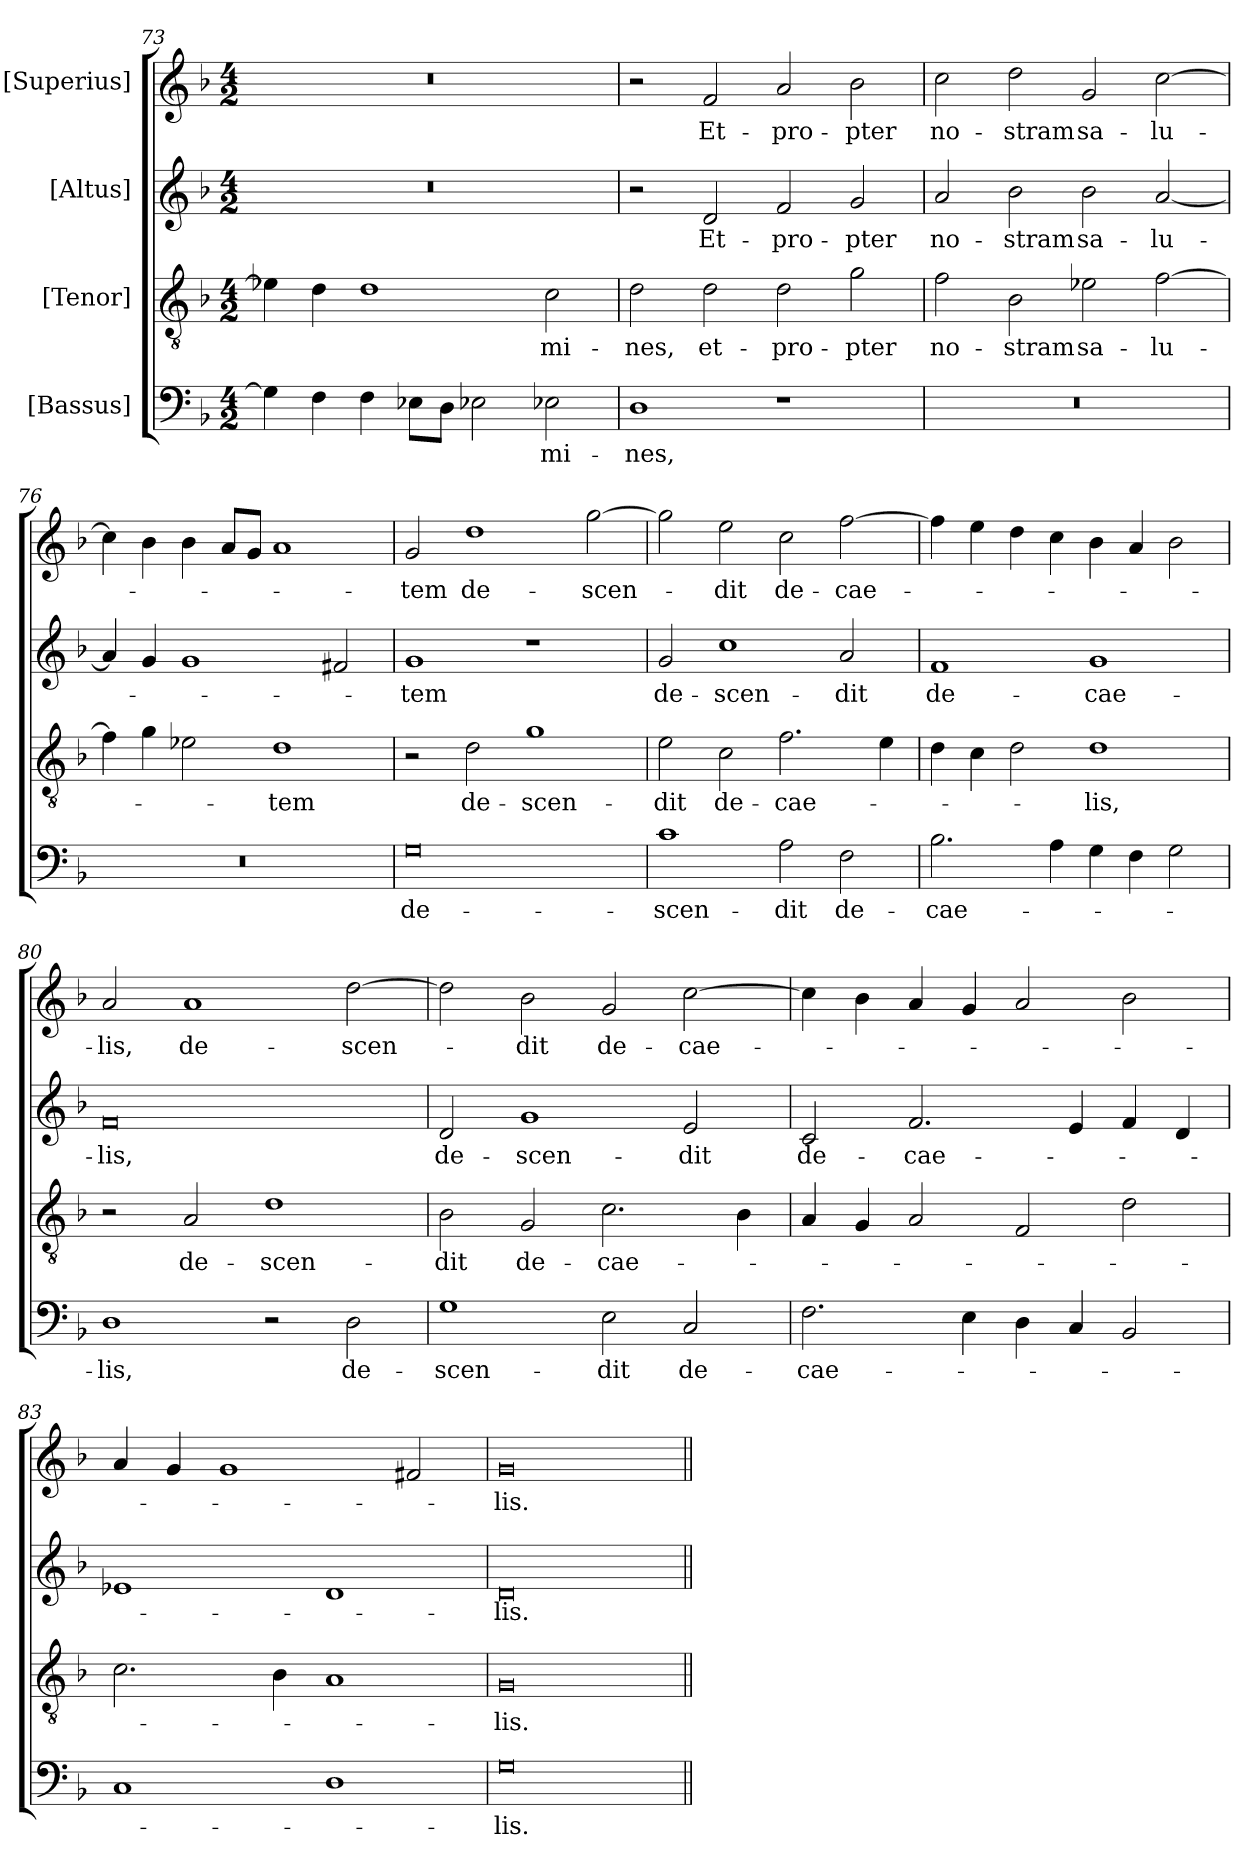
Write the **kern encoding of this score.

**kern	**text	**kern	**text	**kern	**text	**kern	**text
*part4	*part4	*part3	*part3	*part2	*part2	*part1	*part1
*staff4	*staff4	*staff3	*staff3	*staff2	*staff2	*staff1	*staff1
*I"[Bassus]	*	*I"[Tenor]	*	*I"[Altus]	*	*I"[Superius]	*
*clefF4	*	*clefGv2	*	*clefG2	*	*clefG2	*
*k[b-]	*	*k[b-]	*	*k[b-]	*	*k[b-]	*
*M4/2	*	*M4/2	*	*M4/2	*	*M4/2	*
=73	=73	=73	=73	=73	=73	=73	=73
4G\]	.	4e-X\]	.	0r	.	0r	.
4F\	.	4d\	.	.	.	.	.
4F\	.	1d\	.	.	.	.	.
8E-X\L	.	.	.	.	.	.	.
8D\J	.	.	.	.	.	.	.
2E-X\	.	.	.	.	.	.	.
2E-X\	-mi-	2c\	-mi-	.	.	.	.
=74	=74	=74	=74	=74	=74	=74	=74
1D\	-nes,	2d\	-nes,	2r	.	2r	.
.	.	2d\	et-	2d/	Et-	2f/	Et-
1r	.	2d\	pro-	2f/	pro-	2a/	pro-
.	.	2g\	-pter	2g/	-pter	2b-\	-pter
=75	=75	=75	=75	=75	=75	=75	=75
0r	.	2f\	no-	2a/	no-	2cc\	no-
.	.	2B-\	-stram	2b-\	-stram	2dd\	-stram
.	.	2e-X\	sa-	2b-\	sa-	2g/	sa-
.	.	[2f\	-lu-	[2a/	-lu-	[2cc\	-lu-
=76	=76	=76	=76	=76	=76	=76	=76
0r	.	4f\]	.	4a/]	.	4cc\]	.
.	.	4g\	.	4g/	.	4b-\	.
.	.	2e-X\	.	1g/	.	4b-\	.
.	.	.	.	.	.	8a/L	.
.	.	.	.	.	.	8g/J	.
.	.	1d\	-tem	.	.	1a/	.
.	.	.	.	2f#X/	.	.	.
=77	=77	=77	=77	=77	=77	=77	=77
0G\	de-	2r	.	1g/	-tem	2g/	-tem
.	.	2d\	de-	.	.	1dd\	de-
.	.	1g\	-scen-	1r	.	.	.
.	.	.	.	.	.	[2gg\	-scen-
=78	=78	=78	=78	=78	=78	=78	=78
1c\	-scen-	2e\	-dit	2g/	de-	2gg\]	.
.	.	2c\	de-	1cc\	-scen-	2ee\	-dit
2A\	-dit	2.f\	cae-	.	.	2cc\	de-
2F\	de-	.	.	2a/	-dit	[2ff\	cae-
.	.	4e\	.	.	.	.	.
=79	=79	=79	=79	=79	=79	=79	=79
2.B-\	cae-	4d\	.	1f/	de-	4ff\]	.
.	.	4c\	.	.	.	4ee\	.
.	.	2d\	.	.	.	4dd\	.
4A\	.	.	.	.	.	4cc\	.
4G\	.	1d\	-lis,	1g/	cae-	4b-\	.
4F\	.	.	.	.	.	4a/	.
2G\	.	.	.	.	.	2b-\	.
=80	=80	=80	=80	=80	=80	=80	=80
1D\	-lis,	2r	.	0f/	-lis,	2a/	-lis,
.	.	2A/	de-	.	.	1a/	de-
2r	.	1d\	-scen-	.	.	.	.
2D\	de-	.	.	.	.	[2dd\	-scen-
=81	=81	=81	=81	=81	=81	=81	=81
1G\	-scen-	2B-\	-dit	2d/	de-	2dd\]	.
.	.	2G/	de-	1g/	-scen-	2b-\	-dit
2E\	-dit	2.c\	cae-	.	.	2g/	de-
2C/	de-	.	.	2e/	-dit	[2cc\	cae-
.	.	4B-\	.	.	.	.	.
=82	=82	=82	=82	=82	=82	=82	=82
2.F\	cae-	4A/	.	2c/	de-	4cc\]	.
.	.	4G/	.	.	.	4b-\	.
.	.	2A/	.	2.f/	cae-	4a/	.
4E\	.	.	.	.	.	4g/	.
4D\	.	2F/	.	.	.	2a/	.
4C/	.	.	.	4e/	.	.	.
2BB-/	.	2d\	.	4f/	.	2b-\	.
.	.	.	.	4d/	.	.	.
=83	=83	=83	=83	=83	=83	=83	=83
1C/	.	2.c\	.	1e-X/	.	4a/	.
.	.	.	.	.	.	4g/	.
.	.	.	.	.	.	1g/	.
.	.	4B-\	.	.	.	.	.
1D\	.	1A/	.	1d/	.	.	.
.	.	.	.	.	.	2f#X/	.
=84	=84	=84	=84	=84	=84	=84	=84
0G\	-lis.	0G/	-lis.	0d/	-lis.	0g/	-lis.
=||	=||	=||	=||	=||	=||	=||	=||
*-	*-	*-	*-	*-	*-	*-	*-
